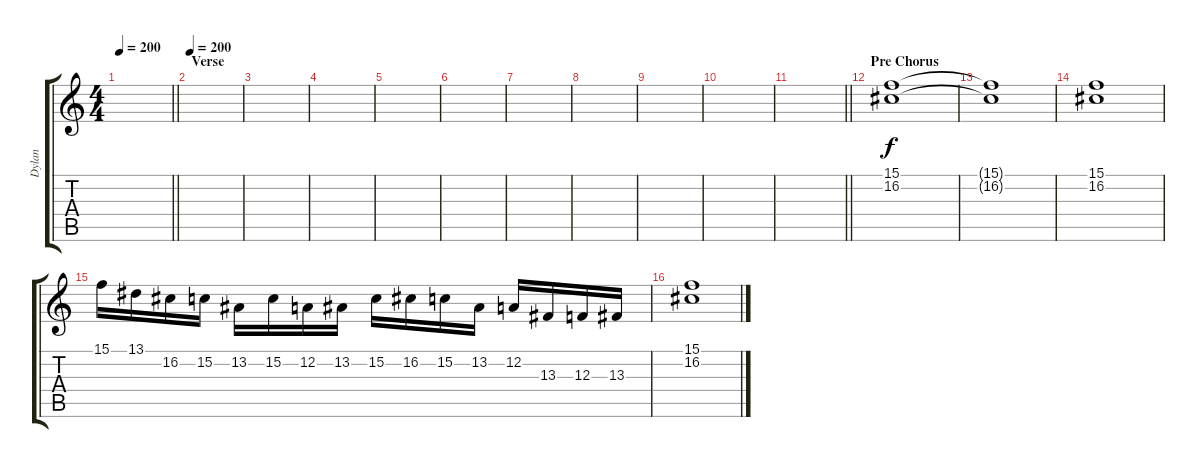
\track ("Dylan" "Dylan") {instrument pad2warm}
\staff {score tabs}
\tuning (D4 A3 F3 C3 G2 D2) {hide}
\ts (4 4)
\tempo 200
\clef g2
\barLineRight lightlight
\ks c
|
\section ("" "Verse")
\tempo 200
|
|
|
|
|
|
|
|
|
\barLineRight lightlight
|
\section ("" "Pre Chorus")
(15.1 16.2).1 |
(15.1{t} 16.2{t}).1 |
(15.1 16.2).1 |
15.1.16 13.1.16 16.2.16 15.2.16 13.2.16 15.2.16 12.2.16 13.2.16 15.2.16 16.2.16 15.2.16 13.2.16 12.2.16 13.3.16 12.3.16 13.3.16 |
(15.1 16.2).1
